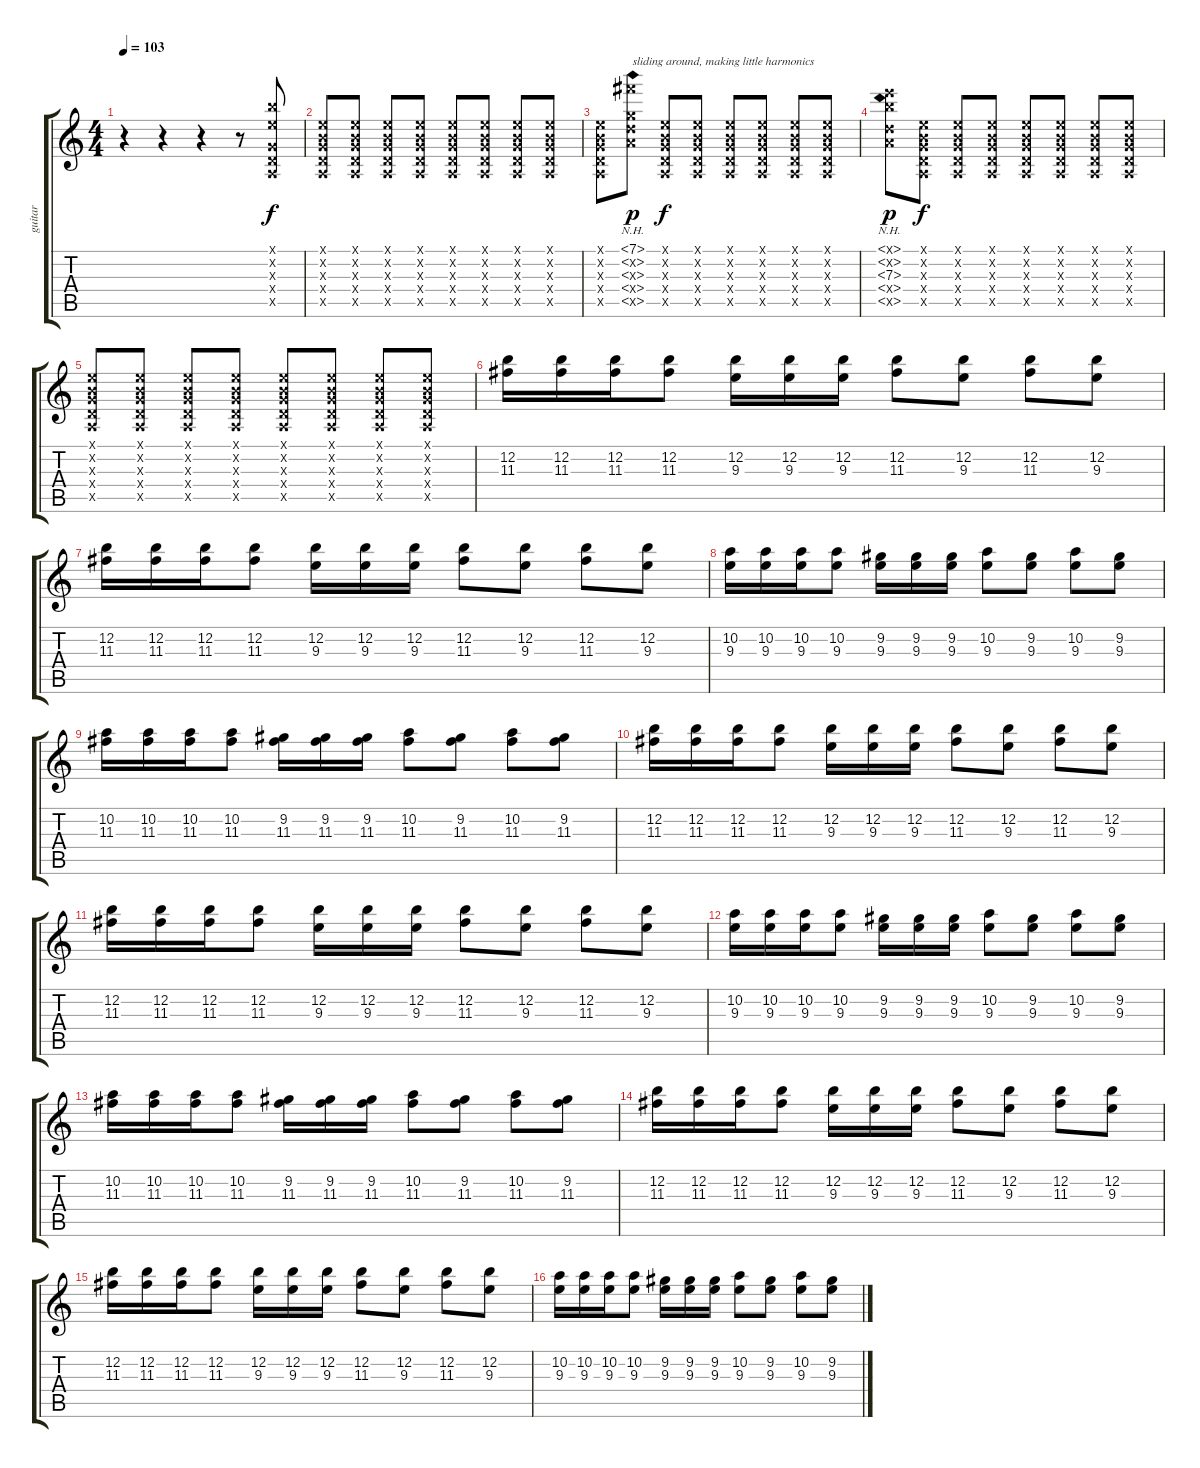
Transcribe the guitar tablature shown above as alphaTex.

\track ("guitar" "guitar") {instrument overdrivenguitar}
\staff {score tabs}
\tuning (E4 B3 G3 D3 A2 E2) {hide}
\ts (4 4)
\tempo 103
\clef g2
\ks c
r.4{dy f instrument overdrivenguitar} r.4 r.4 r.8 (0.1{x} 12.2{x} 0.3{x} 0.4{x} 0.5{x}).8 |
(0.1{x} 0.2{x} 0.3{x} 0.4{x} 0.5{x}).8 (0.1{x} 0.2{x} 0.3{x} 0.4{x} 0.5{x}).8 (0.1{x} 0.2{x} 0.3{x} 0.4{x} 0.5{x}).8 (0.1{x} 0.2{x} 0.3{x} 0.4{x} 0.5{x}).8 (0.1{x} 0.2{x} 0.3{x} 0.4{x} 0.5{x}).8 (0.1{x} 0.2{x} 0.3{x} 0.4{x} 0.5{x}).8 (0.1{x} 0.2{x} 0.3{x} 0.4{x} 0.5{x}).8 (0.1{x} 0.2{x} 0.3{x} 0.4{x} 0.5{x}).8 |
(0.1{x} 0.2{x} 0.3{x} 0.4{x} 0.5{x}).8 (7.1{nh} 7.2{nh x} 0.3{nh x} 0.4{nh x} 0.5{nh x}).8{txt "sliding around, making little harmonics" dy p} (0.1{x} 0.2{x} 0.3{x} 0.4{x} 0.5{x}).8{dy f} (0.1{x} 0.2{x} 0.3{x} 0.4{x} 0.5{x}).8 (0.1{x} 0.2{x} 0.3{x} 0.4{x} 0.5{x}).8 (0.1{x} 0.2{x} 0.3{x} 0.4{x} 0.5{x}).8 (0.1{x} 0.2{x} 0.3{x} 0.4{x} 0.5{x}).8 (0.1{x} 0.2{x} 0.3{x} 0.4{x} 0.5{x}).8 |
(0.1{nh x} 0.2{nh x} 7.3{nh} 0.4{nh x} 0.5{nh x}).8{dy p} (0.1{x} 0.2{x} 0.3{x} 0.4{x} 0.5{x}).8{dy f} (0.1{x} 0.2{x} 0.3{x} 0.4{x} 0.5{x}).8 (0.1{x} 0.2{x} 0.3{x} 0.4{x} 0.5{x}).8 (0.1{x} 0.2{x} 0.3{x} 0.4{x} 0.5{x}).8 (0.1{x} 0.2{x} 0.3{x} 0.4{x} 0.5{x}).8 (0.1{x} 0.2{x} 0.3{x} 0.4{x} 0.5{x}).8 (0.1{x} 0.2{x} 0.3{x} 0.4{x} 0.5{x}).8 |
(0.1{x} 0.2{x} 0.3{x} 0.4{x} 0.5{x}).8 (0.1{x} 0.2{x} 0.3{x} 0.4{x} 0.5{x}).8 (0.1{x} 0.2{x} 0.3{x} 0.4{x} 0.5{x}).8 (0.1{x} 0.2{x} 0.3{x} 0.4{x} 0.5{x}).8 (0.1{x} 0.2{x} 0.3{x} 0.4{x} 0.5{x}).8 (0.1{x} 0.2{x} 0.3{x} 0.4{x} 0.5{x}).8 (0.1{x} 0.2{x} 0.3{x} 0.4{x} 0.5{x}).8 (0.1{x} 0.2{x} 0.3{x} 0.4{x} 0.5{x}).8 |
(12.2 11.3).16 (12.2 11.3).16 (12.2 11.3).16 (12.2 11.3).8 (12.2 9.3).16 (12.2 9.3).16 (12.2 9.3).16 (12.2 11.3).8 (12.2 9.3).8 (12.2 11.3).8 (12.2 9.3).8 |
(12.2 11.3).16 (12.2 11.3).16 (12.2 11.3).16 (12.2 11.3).8 (12.2 9.3).16 (12.2 9.3).16 (12.2 9.3).16 (12.2 11.3).8 (12.2 9.3).8 (12.2 11.3).8 (12.2 9.3).8 |
(10.2 9.3).16 (10.2 9.3).16 (10.2 9.3).16 (10.2 9.3).8 (9.2 9.3).16 (9.2 9.3).16 (9.2 9.3).16 (10.2 9.3).8 (9.2 9.3).8 (10.2 9.3).8 (9.2 9.3).8 |
(10.2 11.3).16 (10.2 11.3).16 (10.2 11.3).16 (10.2 11.3).8 (9.2 11.3).16 (9.2 11.3).16 (9.2 11.3).16 (10.2 11.3).8 (9.2 11.3).8 (10.2 11.3).8 (9.2 11.3).8 |
(12.2 11.3).16 (12.2 11.3).16 (12.2 11.3).16 (12.2 11.3).8 (12.2 9.3).16 (12.2 9.3).16 (12.2 9.3).16 (12.2 11.3).8 (12.2 9.3).8 (12.2 11.3).8 (12.2 9.3).8 |
(12.2 11.3).16 (12.2 11.3).16 (12.2 11.3).16 (12.2 11.3).8 (12.2 9.3).16 (12.2 9.3).16 (12.2 9.3).16 (12.2 11.3).8 (12.2 9.3).8 (12.2 11.3).8 (12.2 9.3).8 |
(10.2 9.3).16 (10.2 9.3).16 (10.2 9.3).16 (10.2 9.3).8 (9.2 9.3).16 (9.2 9.3).16 (9.2 9.3).16 (10.2 9.3).8 (9.2 9.3).8 (10.2 9.3).8 (9.2 9.3).8 |
(10.2 11.3).16 (10.2 11.3).16 (10.2 11.3).16 (10.2 11.3).8 (9.2 11.3).16 (9.2 11.3).16 (9.2 11.3).16 (10.2 11.3).8 (9.2 11.3).8 (10.2 11.3).8 (9.2 11.3).8 |
(12.2 11.3).16 (12.2 11.3).16 (12.2 11.3).16 (12.2 11.3).8 (12.2 9.3).16 (12.2 9.3).16 (12.2 9.3).16 (12.2 11.3).8 (12.2 9.3).8 (12.2 11.3).8 (12.2 9.3).8 |
(12.2 11.3).16 (12.2 11.3).16 (12.2 11.3).16 (12.2 11.3).8 (12.2 9.3).16 (12.2 9.3).16 (12.2 9.3).16 (12.2 11.3).8 (12.2 9.3).8 (12.2 11.3).8 (12.2 9.3).8 |
(10.2 9.3).16 (10.2 9.3).16 (10.2 9.3).16 (10.2 9.3).8 (9.2 9.3).16 (9.2 9.3).16 (9.2 9.3).16 (10.2 9.3).8 (9.2 9.3).8 (10.2 9.3).8 (9.2 9.3).8
